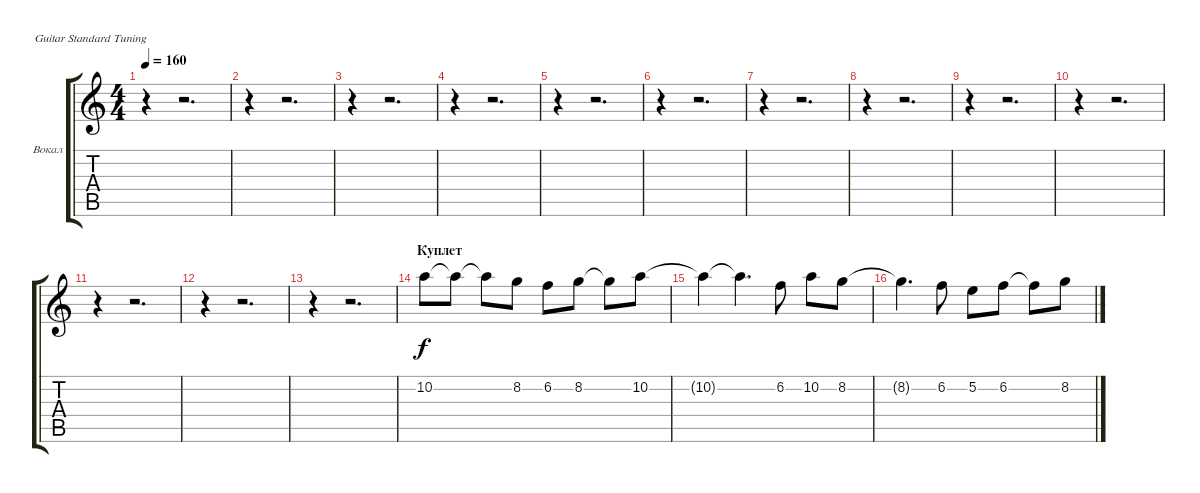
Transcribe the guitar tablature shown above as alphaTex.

\bracketExtendMode groupsimilarinstruments
\firstSystemTrackNameOrientation horizontal
\otherSystemsTrackNameOrientation horizontal
\track ("Валерий Кипелов" "Вокал") {instrument lead6voice}
\staff {score tabs}
\tuning (E4 B3 G3 D3 A2 E2)
\displaytranspose 12
\ts (4 4)
\tempo 160
\clef g2
\ks c
r.4{dy f} r.2{d} |
r.4 r.2{d} |
r.4 r.2{d} |
r.4 r.2{d} |
r.4 r.2{d} |
r.4 r.2{d} |
r.4 r.2{d} |
r.4 r.2{d} |
r.4 r.2{d} |
r.4 r.2{d} |
r.4 r.2{d} |
r.4 r.2{d} |
r.4 r.2{d} |
\section ("" "Куплет")
10.2.8 10.2{t}.8 10.2{t}.8 8.2.8 6.2.8 8.2.8 8.2{t}.8 10.2.8 |
10.2{t}.4 10.2{t}.4{d} 6.2.8 10.2.8 8.2.8 |
8.2{t}.4{d} 6.2.8 5.2.8 6.2.8 6.2{t}.8 8.2.8
